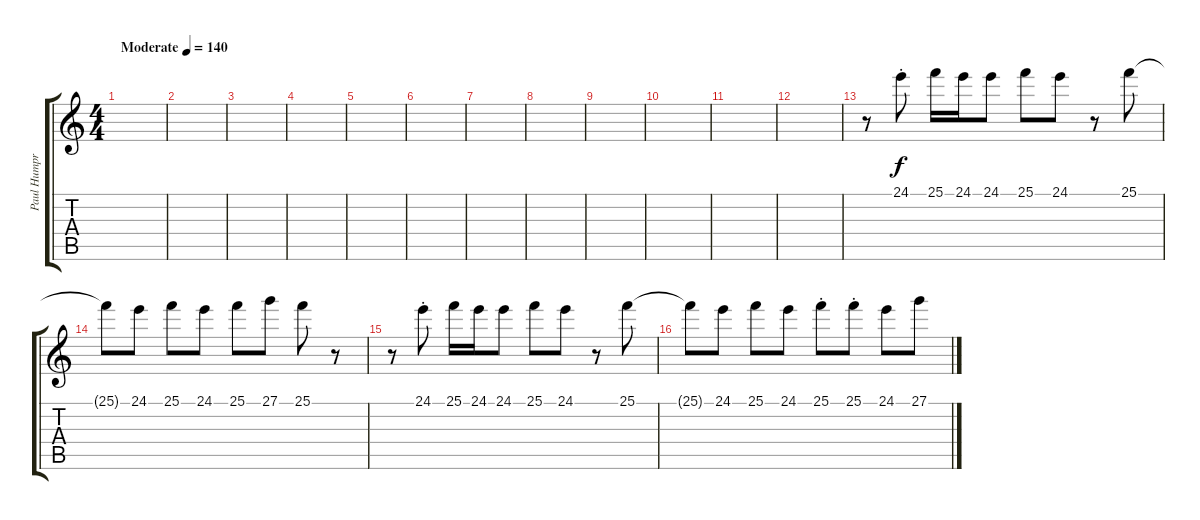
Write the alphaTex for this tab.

\track ("Paul Humpreys - Keyboard - lead FX" "Paul Humpr") {instrument tangoaccordion}
\staff {score tabs}
\tuning (E4 B3 G3 D3 A2 E2) {hide}
\ts (4 4)
\tempo (140 "Moderate")
\clef g2
\ks c
|
|
|
|
|
|
|
|
|
|
|
|
r.8 24.1{st}.8 25.1.16 24.1.16 24.1.8 25.1.8 24.1.8 r.8 25.1.8 |
25.1{t}.8 24.1.8 25.1.8 24.1.8 25.1.8 27.1.8 25.1.8 r.8 |
r.8 24.1{st}.8 25.1.16 24.1.16 24.1.8 25.1.8 24.1.8 r.8 25.1.8 |
25.1{t}.8 24.1.8 25.1.8 24.1.8 25.1{st}.8 25.1{st}.8 24.1.8 27.1.8
